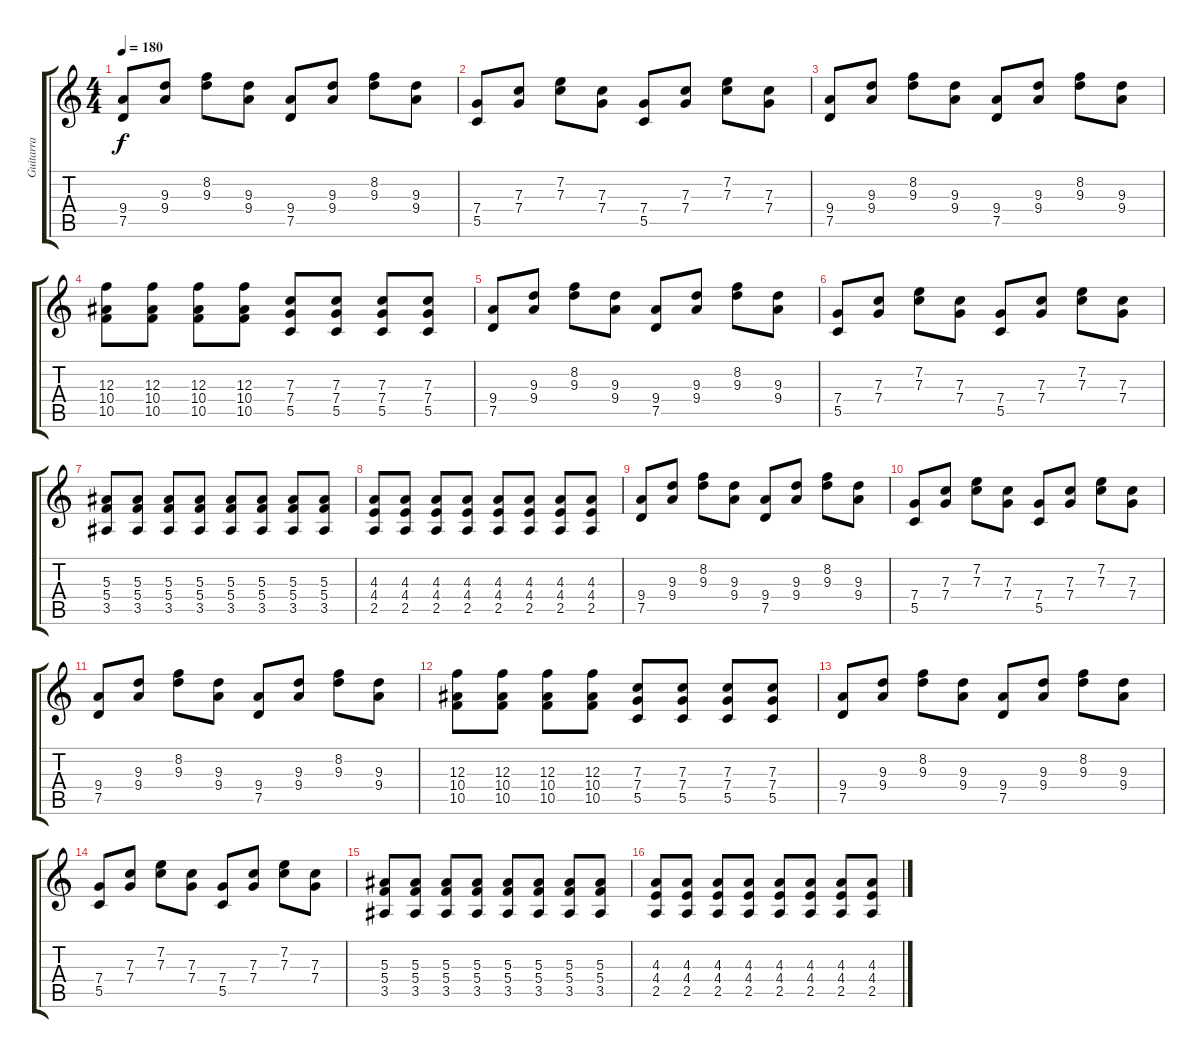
\track ("Guitarra" "Guitarra") {instrument distortionguitar}
\staff {score tabs}
\tuning (D4 A3 F3 C3 G2 D2) {hide}
\ts (4 4)
\tempo 180
\clef g2
\ks c
(9.4 7.5).8{dy f} (9.3 9.4).8 (8.2 9.3).8 (9.3 9.4).8 (9.4 7.5).8 (9.3 9.4).8 (8.2 9.3).8 (9.3 9.4).8 |
(7.4 5.5).8 (7.3 7.4).8 (7.2 7.3).8 (7.3 7.4).8 (7.4 5.5).8 (7.3 7.4).8 (7.2 7.3).8 (7.3 7.4).8 |
(9.4 7.5).8 (9.3 9.4).8 (8.2 9.3).8 (9.3 9.4).8 (9.4 7.5).8 (9.3 9.4).8 (8.2 9.3).8 (9.3 9.4).8 |
(12.3 10.4 10.5).8 (12.3 10.4 10.5).8 (12.3 10.4 10.5).8 (12.3 10.4 10.5).8 (7.3 7.4 5.5).8 (7.3 7.4 5.5).8 (7.3 7.4 5.5).8 (7.3 7.4 5.5).8 |
(9.4 7.5).8 (9.3 9.4).8 (8.2 9.3).8 (9.3 9.4).8 (9.4 7.5).8 (9.3 9.4).8 (8.2 9.3).8 (9.3 9.4).8 |
(7.4 5.5).8 (7.3 7.4).8 (7.2 7.3).8 (7.3 7.4).8 (7.4 5.5).8 (7.3 7.4).8 (7.2 7.3).8 (7.3 7.4).8 |
(5.3 5.4 3.5).8 (5.3 5.4 3.5).8 (5.3 5.4 3.5).8 (5.3 5.4 3.5).8 (5.3 5.4 3.5).8 (5.3 5.4 3.5).8 (5.3 5.4 3.5).8 (5.3 5.4 3.5).8 |
(4.3 4.4 2.5).8 (4.3 4.4 2.5).8 (4.3 4.4 2.5).8 (4.3 4.4 2.5).8 (4.3 4.4 2.5).8 (4.3 4.4 2.5).8 (4.3 4.4 2.5).8 (4.3 4.4 2.5).8 |
(9.4 7.5).8 (9.3 9.4).8 (8.2 9.3).8 (9.3 9.4).8 (9.4 7.5).8 (9.3 9.4).8 (8.2 9.3).8 (9.3 9.4).8 |
(7.4 5.5).8 (7.3 7.4).8 (7.2 7.3).8 (7.3 7.4).8 (7.4 5.5).8 (7.3 7.4).8 (7.2 7.3).8 (7.3 7.4).8 |
(9.4 7.5).8 (9.3 9.4).8 (8.2 9.3).8 (9.3 9.4).8 (9.4 7.5).8 (9.3 9.4).8 (8.2 9.3).8 (9.3 9.4).8 |
(12.3 10.4 10.5).8 (12.3 10.4 10.5).8 (12.3 10.4 10.5).8 (12.3 10.4 10.5).8 (7.3 7.4 5.5).8 (7.3 7.4 5.5).8 (7.3 7.4 5.5).8 (7.3 7.4 5.5).8 |
(9.4 7.5).8 (9.3 9.4).8 (8.2 9.3).8 (9.3 9.4).8 (9.4 7.5).8 (9.3 9.4).8 (8.2 9.3).8 (9.3 9.4).8 |
(7.4 5.5).8 (7.3 7.4).8 (7.2 7.3).8 (7.3 7.4).8 (7.4 5.5).8 (7.3 7.4).8 (7.2 7.3).8 (7.3 7.4).8 |
(5.3 5.4 3.5).8 (5.3 5.4 3.5).8 (5.3 5.4 3.5).8 (5.3 5.4 3.5).8 (5.3 5.4 3.5).8 (5.3 5.4 3.5).8 (5.3 5.4 3.5).8 (5.3 5.4 3.5).8 |
(4.3 4.4 2.5).8 (4.3 4.4 2.5).8 (4.3 4.4 2.5).8 (4.3 4.4 2.5).8 (4.3 4.4 2.5).8 (4.3 4.4 2.5).8 (4.3 4.4 2.5).8 (4.3 4.4 2.5).8
